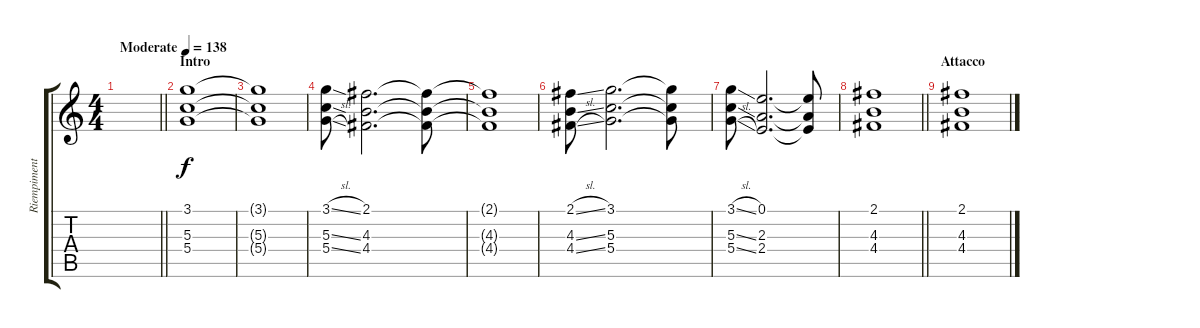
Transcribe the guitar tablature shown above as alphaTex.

\track ("Riempimento" "Riempiment") {instrument distortionguitar}
\staff {score tabs}
\tuning (E4 B3 G3 D3 A2 E2) {hide}
\ts (4 4)
\tempo (138 "Moderate")
\clef g2
\barLineRight lightlight
\ks c
|
\section ("" "Intro")
(3.1 5.3 5.4).1 |
(3.1{t} 5.3{t} 5.4{t}).1 |
(3.1{sl} 5.3{sl} 5.4{sl}).8 (2.1 4.3 4.4).2{d} (2.1{t} 4.3{t} 4.4{t}).8 |
(2.1{t} 4.3{t} 4.4{t}).1 |
(2.1{sl} 4.3{sl} 4.4{sl}).8 (3.1 5.3 5.4).2{d} (3.1{t} 5.3{t} 5.4{t}).8 |
(3.1{sl} 5.3{sl} 5.4{sl}).8 (0.1 2.3 2.4).2{d} (0.1{t} 2.3{t} 2.4{t}).8 |
\barLineRight lightlight
(2.1 4.3 4.4).1 |
\section ("" "Attacco")
(2.1 4.3 4.4).1
